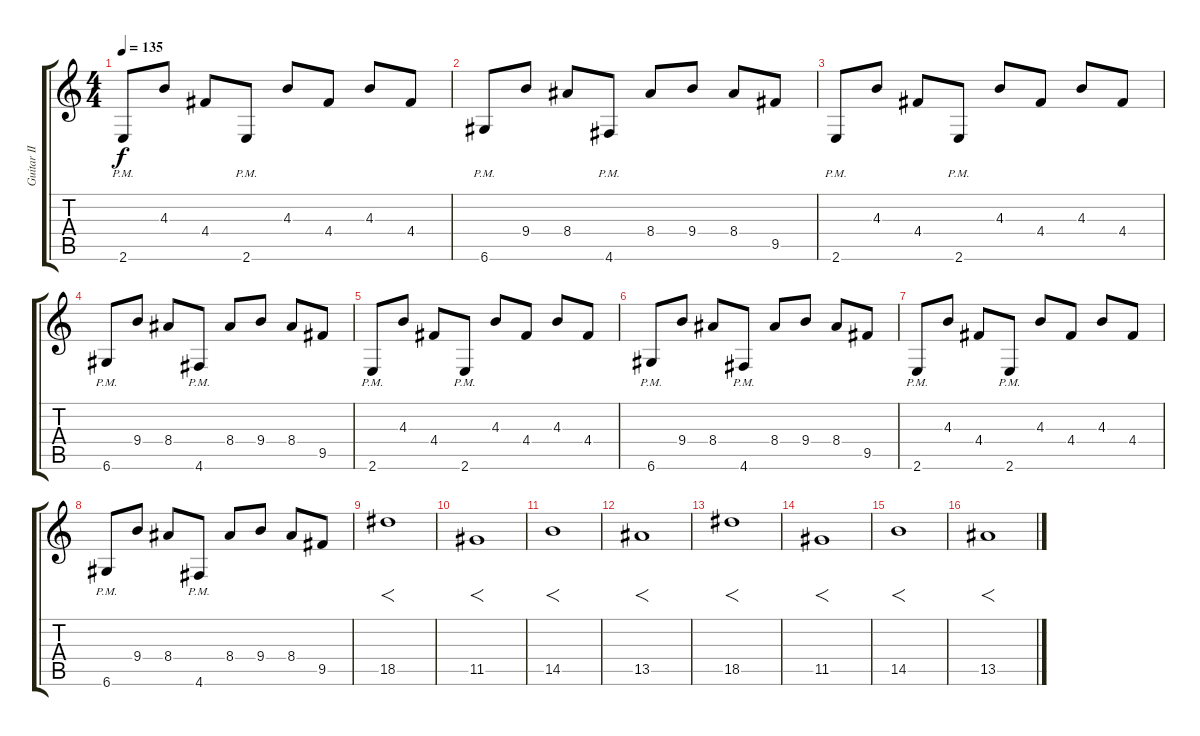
\track ("Guitar II" "Guitar II") {instrument distortionguitar}
\staff {score tabs}
\tuning (E4 B3 G3 D3 A2 D2) {hide}
\ts (4 4)
\tempo 135
\clef g2
\ks c
2.6{pm}.8{dy f} 4.3.8 4.4.8 2.6{pm}.8 4.3.8 4.4.8 4.3.8 4.4.8 |
6.6{pm}.8 9.4.8 8.4.8 4.6{pm}.8 8.4.8 9.4.8 8.4.8 9.5.8 |
2.6{pm}.8 4.3.8 4.4.8 2.6{pm}.8 4.3.8 4.4.8 4.3.8 4.4.8 |
6.6{pm}.8 9.4.8 8.4.8 4.6{pm}.8 8.4.8 9.4.8 8.4.8 9.5.8 |
2.6{pm}.8 4.3.8 4.4.8 2.6{pm}.8 4.3.8 4.4.8 4.3.8 4.4.8 |
6.6{pm}.8 9.4.8 8.4.8 4.6{pm}.8 8.4.8 9.4.8 8.4.8 9.5.8 |
2.6{pm}.8 4.3.8 4.4.8 2.6{pm}.8 4.3.8 4.4.8 4.3.8 4.4.8 |
6.6{pm}.8 9.4.8 8.4.8 4.6{pm}.8 8.4.8 9.4.8 8.4.8 9.5.8 |
18.5.1{f} |
11.5.1{f} |
14.5.1{f} |
13.5.1{f} |
18.5.1{f} |
11.5.1{f} |
14.5.1{f} |
13.5.1{f}
